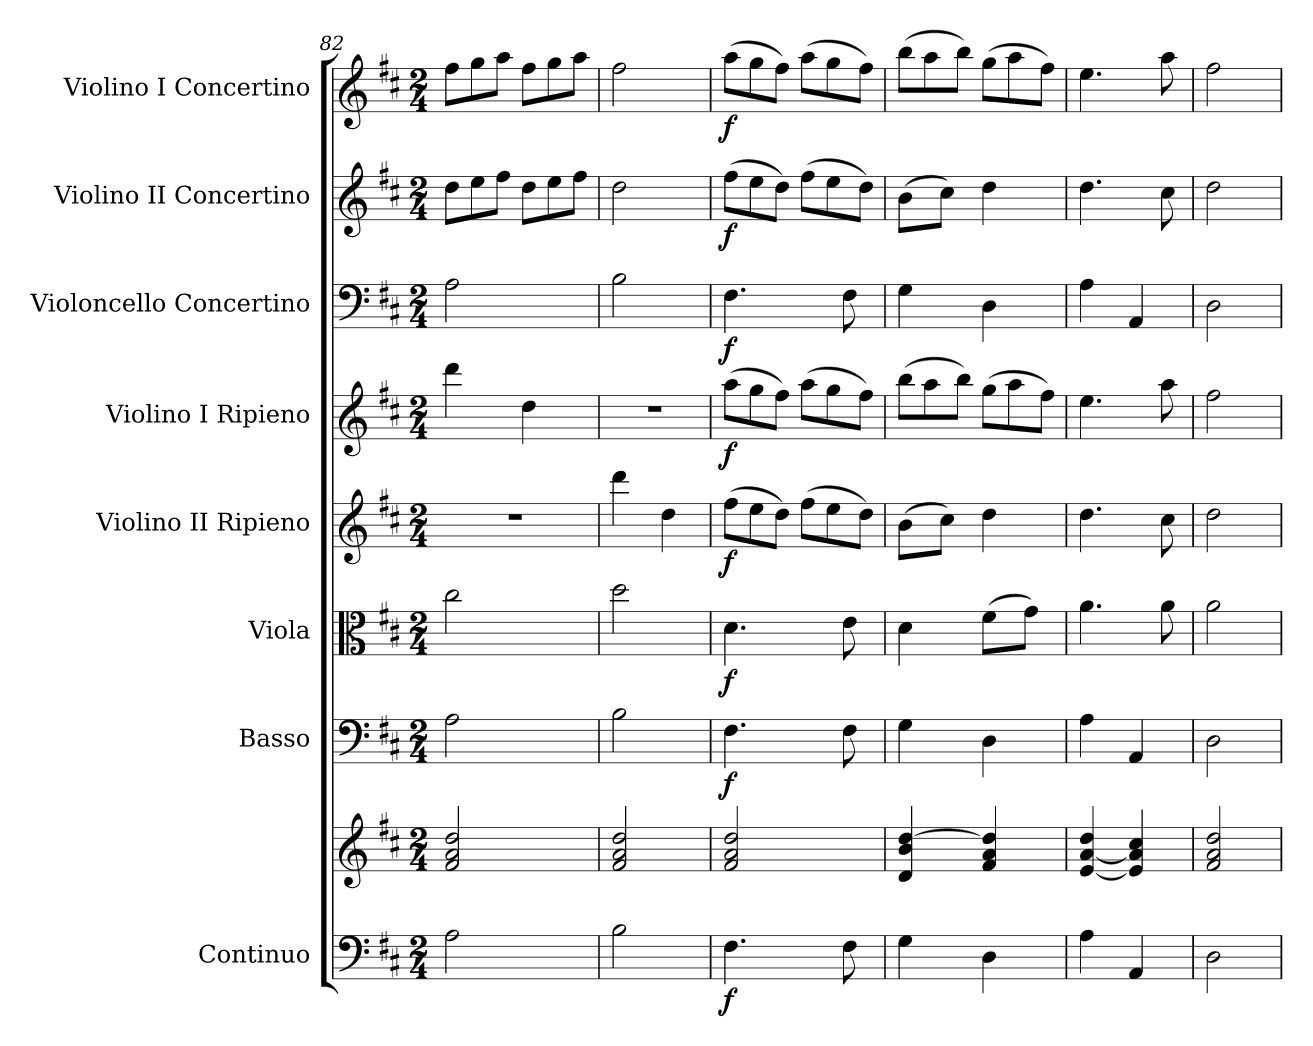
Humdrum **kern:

**kern	**kern	**dynam	**kern	**dynam	**kern	**dynam	**kern	**dynam	**kern	**dynam	**kern	**dynam	**kern	**dynam	**kern	**dynam
*part8	*part8	*part8	*part7	*part7	*part6	*part6	*part5	*part5	*part4	*part4	*part3	*part3	*part2	*part2	*part1	*part1
*staff9	*staff8	*staff8/9	*staff7	*staff7	*staff6	*staff6	*staff5	*staff5	*staff4	*staff4	*staff3	*staff3	*staff2	*staff2	*staff1	*staff1
*I"Continuo	*	*	*I"Basso	*	*I"Viola	*	*I"Violino II Ripieno	*	*I"Violino I Ripieno	*	*I"Violoncello Concertino	*	*I"Violino II Concertino	*	*I"Violino I Concertino	*
*	*	*	*	*	*	*	*	*	*	*	*I'Vc	*	*I'Vln	*	*I'Vln	*
*clefF4	*clefG2	*	*clefF4	*	*clefC3	*	*clefG2	*	*clefG2	*	*clefF4	*	*clefG2	*	*clefG2	*
*k[f#c#]	*k[f#c#]	*	*k[f#c#]	*	*k[f#c#]	*	*k[f#c#]	*	*k[f#c#]	*	*k[f#c#]	*	*k[f#c#]	*	*k[f#c#]	*
*M2/4	*M2/4	*	*M2/4	*	*M2/4	*	*M2/4	*	*M2/4	*	*M2/4	*	*M2/4	*	*M2/4	*
*	*	*	*	*	*	*	*	*	*	*	*	*	*Xtuplet	*	*Xtuplet	*
=82	=82	=82	=82	=82	=82	=82	=82	=82	=82	=82	=82	=82	=82	=82	=82	=82
2A\	2f#/ 2a/ 2dd/	.	2A\	.	2cc#\	.	2r	.	4ddd\	.	2A\	.	12dd\L	.	12ff#\L	.
.	.	.	.	.	.	.	.	.	.	.	.	.	12ee\	.	12gg\	.
.	.	.	.	.	.	.	.	.	.	.	.	.	12ff#\J	.	12aa\J	.
.	.	.	.	.	.	.	.	.	4dd\	.	.	.	12dd\L	.	12ff#\L	.
.	.	.	.	.	.	.	.	.	.	.	.	.	12ee\	.	12gg\	.
.	.	.	.	.	.	.	.	.	.	.	.	.	12ff#\J	.	12aa\J	.
=83	=83	=83	=83	=83	=83	=83	=83	=83	=83	=83	=83	=83	=83	=83	=83	=83
2B\	2f#/ 2a/ 2dd/	.	2B\	.	2dd\	.	4ddd\	.	2r	.	2B\	.	2dd\	.	2ff#\	.
.	.	.	.	.	.	.	4dd\	.	.	.	.	.	.	.	.	.
=84	=84	=84	=84	=84	=84	=84	=84	=84	=84	=84	=84	=84	=84	=84	=84	=84
*	*	*	*	*	*	*	*Xtuplet	*	*Xtuplet	*	*	*	*	*	*	*
!	!	!LO:DY:b=2	!	!LO:DY:b	!	!LO:DY:b	!	!LO:DY:b	!	!LO:DY:b	!	!LO:DY:b	!	!LO:DY:b	!	!LO:DY:b
4.F#\	2f#/ 2a/ 2dd/	f	4.F#\	f	4.d\	f	(>12ff#\L	f	(>12aa\L	f	4.F#\	f	(>12ff#\L	f	(>12aa\L	f
.	.	.	.	.	.	.	12ee\	.	12gg\	.	.	.	12ee\	.	12gg\	.
.	.	.	.	.	.	.	12dd\J)	.	12ff#\J)	.	.	.	12dd\J)	.	12ff#\J)	.
.	.	.	.	.	.	.	(>12ff#\L	.	(>12aa\L	.	.	.	(>12ff#\L	.	(>12aa\L	.
.	.	.	.	.	.	.	12ee\	.	12gg\	.	.	.	12ee\	.	12gg\	.
8F#\	.	.	8F#\	.	8e\	.	.	.	.	.	8F#\	.	.	.	.	.
.	.	.	.	.	.	.	12dd\J)	.	12ff#\J)	.	.	.	12dd\J)	.	12ff#\J)	.
=85	=85	=85	=85	=85	=85	=85	=85	=85	=85	=85	=85	=85	=85	=85	=85	=85
4G\	4d/ 4b/ [4dd/	.	4G\	.	4d\	.	(>8b\L	.	(>12bb\L	.	4G\	.	(>8b\L	.	(>12bb\L	.
.	.	.	.	.	.	.	.	.	12aa\	.	.	.	.	.	12aa\	.
.	.	.	.	.	.	.	8cc#\J)	.	.	.	.	.	8cc#\J)	.	.	.
.	.	.	.	.	.	.	.	.	12bb\J)	.	.	.	.	.	12bb\J)	.
4D\	4f#/ 4a/ 4dd/]	.	4D\	.	(>8f#\L	.	4dd\	.	(>12gg\L	.	4D\	.	4dd\	.	(>12gg\L	.
.	.	.	.	.	.	.	.	.	12aa\	.	.	.	.	.	12aa\	.
.	.	.	.	.	8g\J)	.	.	.	.	.	.	.	.	.	.	.
.	.	.	.	.	.	.	.	.	12ff#\J)	.	.	.	.	.	12ff#\J)	.
=86	=86	=86	=86	=86	=86	=86	=86	=86	=86	=86	=86	=86	=86	=86	=86	=86
4A\	[4e/ [4a/ 4dd/	.	4A\	.	4.a\	.	4.dd\	.	4.ee\	.	4A\	.	4.dd\	.	4.ee\	.
4AA/	4e/] 4a/] 4cc#/	.	4AA/	.	.	.	.	.	.	.	4AA/	.	.	.	.	.
.	.	.	.	.	8a\	.	8cc#\	.	8aa\	.	.	.	8cc#\	.	8aa\	.
=87	=87	=87	=87	=87	=87	=87	=87	=87	=87	=87	=87	=87	=87	=87	=87	=87
2D\	2f#/ 2a/ 2dd/	.	2D\	.	2a\	.	2dd\	.	2ff#\	.	2D\	.	2dd\	.	2ff#\	.
=	=	=	=	=	=	=	=	=	=	=	=	=	=	=	=	=
*-	*-	*-	*-	*-	*-	*-	*-	*-	*-	*-	*-	*-	*-	*-	*-	*-
